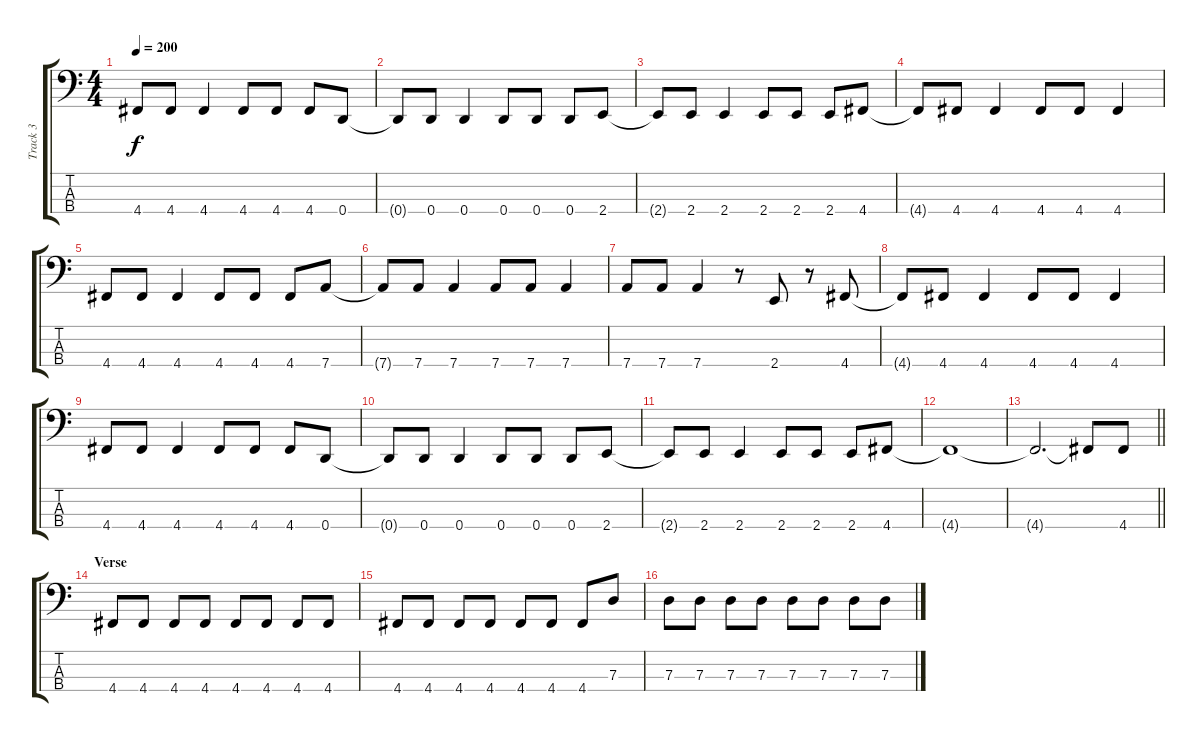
\track ("Track 3" "Track 3") {instrument electricbasspick}
\staff {score tabs}
\tuning (F2 C2 G1 D1) {hide}
\ts (4 4)
\tempo 200
\clef f4
\ks c
4.4.8{dy f} 4.4.8 4.4.4 4.4.8 4.4.8 4.4.8 0.4.8 |
0.4{t}.8 0.4.8 0.4.4 0.4.8 0.4.8 0.4.8 2.4.8 |
2.4{t}.8 2.4.8 2.4.4 2.4.8 2.4.8 2.4.8 4.4.8 |
4.4{t}.8 4.4.8 4.4.4 4.4.8 4.4.8 4.4.4 |
4.4.8 4.4.8 4.4.4 4.4.8 4.4.8 4.4.8 7.4.8 |
7.4{t}.8 7.4.8 7.4.4 7.4.8 7.4.8 7.4.4 |
7.4.8 7.4.8 7.4.4 r.8 2.4.8 r.8 4.4.8 |
4.4{t}.8 4.4.8 4.4.4 4.4.8 4.4.8 4.4.4 |
4.4.8 4.4.8 4.4.4 4.4.8 4.4.8 4.4.8 0.4.8 |
0.4{t}.8 0.4.8 0.4.4 0.4.8 0.4.8 0.4.8 2.4.8 |
2.4{t}.8 2.4.8 2.4.4 2.4.8 2.4.8 2.4.8 4.4.8 |
4.4{t}.1 |
\barLineRight lightlight
4.4{t}.2{d} 4.4{t}.8 4.4.8 |
\section ("" "Verse")
4.4.8 4.4.8 4.4.8 4.4.8 4.4.8 4.4.8 4.4.8 4.4.8 |
4.4.8 4.4.8 4.4.8 4.4.8 4.4.8 4.4.8 4.4.8 7.3.8 |
7.3.8 7.3.8 7.3.8 7.3.8 7.3.8 7.3.8 7.3.8 7.3.8
